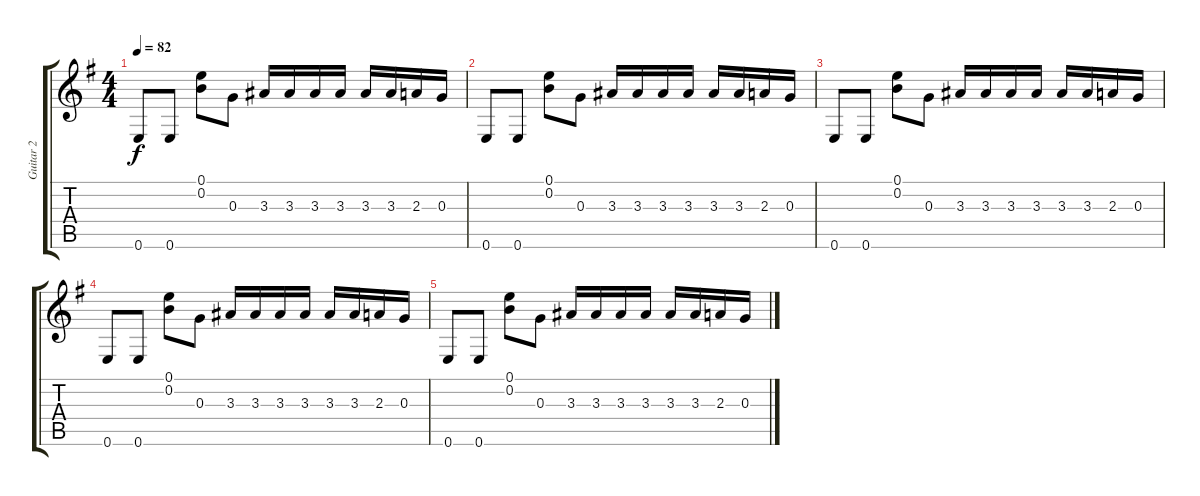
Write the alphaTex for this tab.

\track ("Guitar 2" "Guitar 2") {instrument overdrivenguitar}
\staff {score tabs}
\tuning (E4 B3 G3 D3 A2 E2) {hide}
\ts (4 4)
\tempo 82
\clef g2
\ks eminor
0.6.8{dy f} 0.6.8{volume 7} (0.1 0.2).8{volume 7} 0.3.8{volume 7} 3.3.16{volume 6} 3.3.16{volume 6} 3.3.16{volume 6} 3.3.16 3.3.16{volume 6} 3.3.16{volume 6} 2.3.16{volume 6} 0.3.16 |
0.6.8{volume 6} 0.6.8{volume 6} (0.1 0.2).8{volume 5} 0.3.8{volume 5} 3.3.16{volume 5} 3.3.16 3.3.16{volume 5} 3.3.16{volume 5} 3.3.16 3.3.16{volume 5} 2.3.16{volume 4} 0.3.16 |
0.6.8{volume 4} 0.6.8{volume 4} (0.1 0.2).8{volume 4} 0.3.8{volume 4} 3.3.16{volume 4} 3.3.16{volume 4} 3.3.16 3.3.16{volume 3} 3.3.16{volume 3} 3.3.16{volume 3} 2.3.16 0.3.16{volume 3} |
0.6.8{volume 3} 0.6.8{volume 3} (0.1 0.2).8{volume 3} 0.3.8{volume 2} 3.3.16{volume 2} 3.3.16{volume 2} 3.3.16{volume 2} 3.3.16 3.3.16{volume 2} 3.3.16{volume 2} 2.3.16{volume 2} 0.3.16 |
0.6.8{volume 2} 0.6.8{volume 1} (0.1 0.2).8{volume 1} 0.3.8{volume 1} 3.3.16{volume 1} 3.3.16 3.3.16{volume 1} 3.3.16{volume 0} 3.3.16{volume 0} 3.3.16 2.3.16{volume 0} 0.3.16{volume 0}
